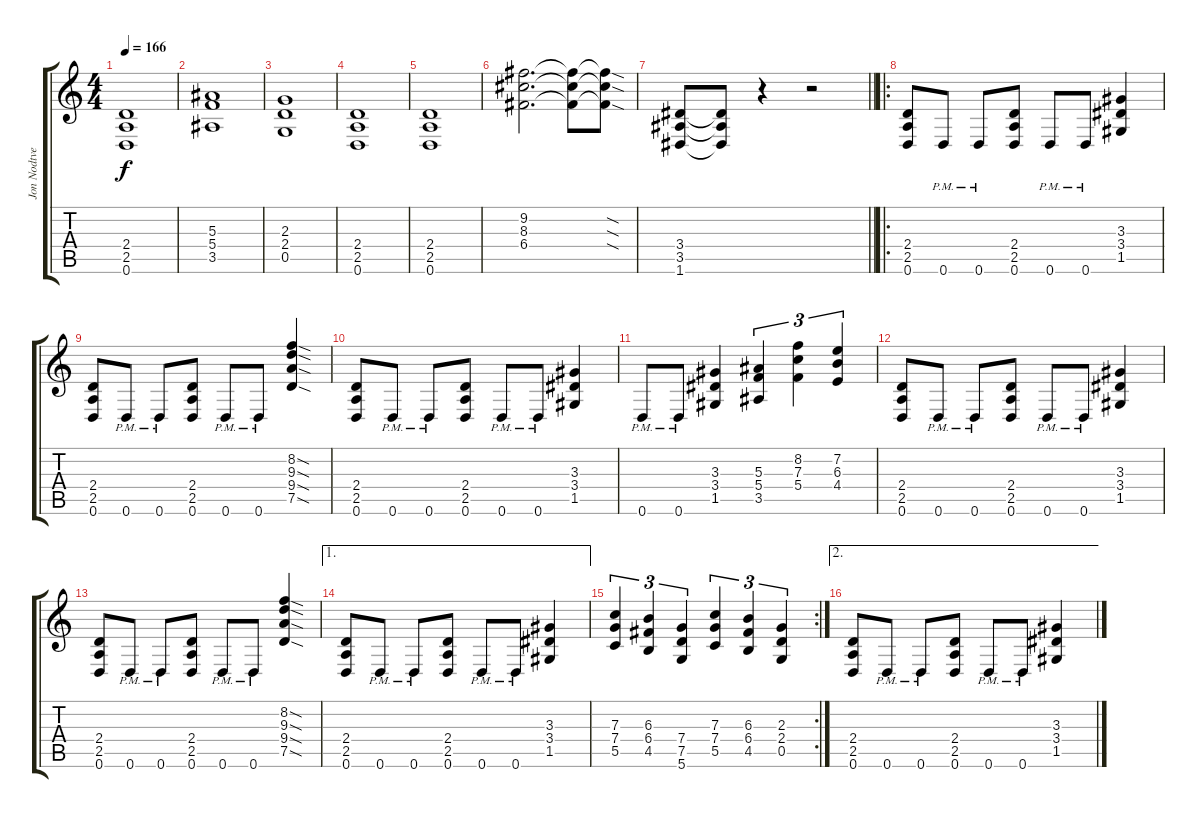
\track ("Jon Nodtveidt" "Jon Nodtve") {instrument distortionguitar}
\staff {score tabs}
\tuning (D4 A3 F3 C3 G2 D2) {hide}
\ts (4 4)
\tempo 166
\clef g2
\ks c
(2.4 2.5 0.6).1{dy f} |
(5.3 5.4 3.5).1 |
(2.3 2.4 0.5).1 |
(2.4 2.5 0.6).1 |
(2.4 2.5 0.6).1 |
(9.2 8.3 6.4).2{d} (9.2{t} 8.3{t} 6.4{t}).8 (9.2{sod t} 8.3{sod t} 6.4{sod t}).8 |
\barLineRight lightlight
(3.4 3.5 1.6).8 (3.4{t} 3.5{t} 1.6{t}).8 r.4 r.2 |
\ro
(2.4 2.5 0.6).8 0.6{pm}.8 0.6{pm}.8 (2.4 2.5 0.6).8 0.6{pm}.8 0.6{pm}.8 (3.3 3.4 1.5).4 |
(2.4 2.5 0.6).8 0.6{pm}.8 0.6{pm}.8 (2.4 2.5 0.6).8 0.6{pm}.8 0.6{pm}.8 (8.2{sod} 9.3{sod} 9.4{sod} 7.5{sod}).4 |
(2.4 2.5 0.6).8 0.6{pm}.8 0.6{pm}.8 (2.4 2.5 0.6).8 0.6{pm}.8 0.6{pm}.8 (3.3 3.4 1.5).4 |
0.6{pm}.8 0.6{pm}.8 (3.3 3.4 1.5).4 (5.3 5.4 3.5).4{tu (3 2)} (8.2 7.3 5.4).4{tu (3 2)} (7.2 6.3 4.4).4{tu (3 2)} |
(2.4 2.5 0.6).8 0.6{pm}.8 0.6{pm}.8 (2.4 2.5 0.6).8 0.6{pm}.8 0.6{pm}.8 (3.3 3.4 1.5).4 |
(2.4 2.5 0.6).8 0.6{pm}.8 0.6{pm}.8 (2.4 2.5 0.6).8 0.6{pm}.8 0.6{pm}.8 (8.2{sod} 9.3{sod} 9.4{sod} 7.5{sod}).4 |
\ae 1
(2.4 2.5 0.6).8 0.6{pm}.8 0.6{pm}.8 (2.4 2.5 0.6).8 0.6{pm}.8 0.6{pm}.8 (3.3 3.4 1.5).4 |
\rc 2
(7.3 7.4 5.5).4{tu (3 2)} (6.3 6.4 4.5).4{tu (3 2)} (7.4 7.5 5.6).4{tu (3 2)} (7.3 7.4 5.5).4{tu (3 2)} (6.3 6.4 4.5).4{tu (3 2)} (2.3 2.4 0.5).4{tu (3 2)} |
\ae 2
(2.4 2.5 0.6).8 0.6{pm}.8 0.6{pm}.8 (2.4 2.5 0.6).8 0.6{pm}.8 0.6{pm}.8 (3.3 3.4 1.5).4
